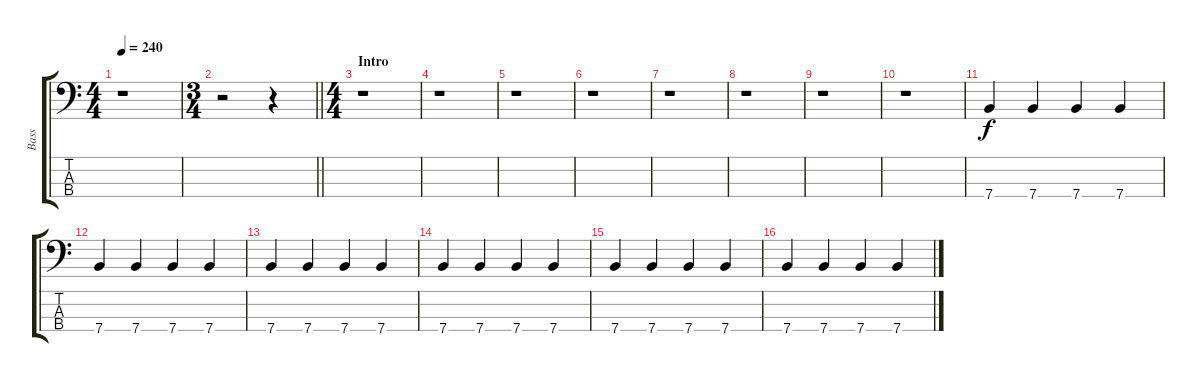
\track ("Bass" "Bass") {instrument fretlessbass}
\staff {score tabs}
\tuning (G2 D2 A1 E1) {hide}
\ts (4 4)
\tempo 240
\clef f4
\ks c
r.1{dy f instrument fretlessbass} |
\ts (3 4)
\barLineRight lightlight
r.2 r.4 |
\ts (4 4)
\section ("" "Intro")
r.1 |
r.1 |
r.1 |
r.1 |
r.1 |
r.1 |
r.1 |
r.1 |
7.4.4 7.4.4 7.4.4 7.4.4 |
7.4.4 7.4.4 7.4.4 7.4.4 |
7.4.4 7.4.4 7.4.4 7.4.4 |
7.4.4 7.4.4 7.4.4 7.4.4 |
7.4.4 7.4.4 7.4.4 7.4.4 |
7.4.4 7.4.4 7.4.4 7.4.4
